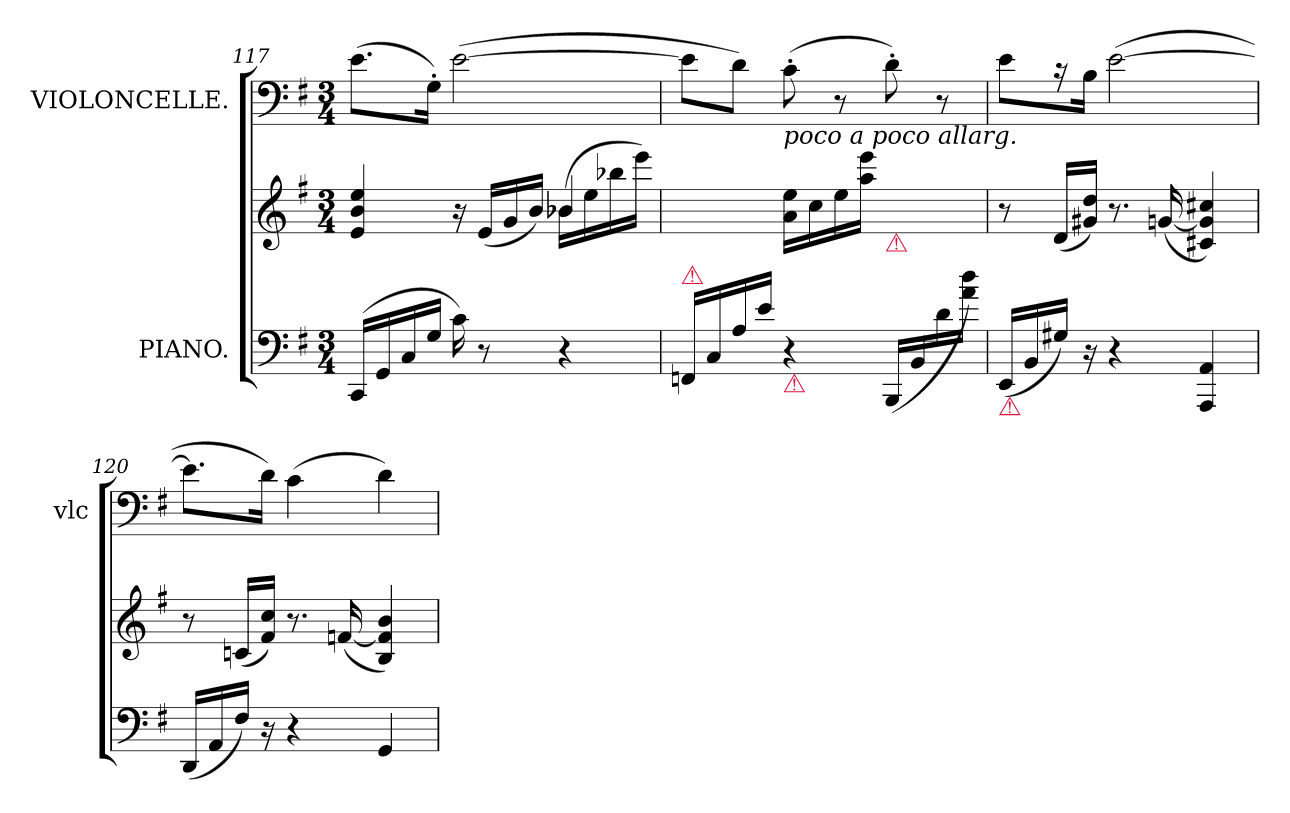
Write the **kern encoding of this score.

**kern	**kern	**kern
*part2	*part2	*part1
*staff3	*staff2	*staff1
*I"PIANO.	*	*I"VIOLONCELLE.
*	*	*I'vlc
*clefF4	*clefG2	*clefF4
*k[f#]	*k[f#]	*k[f#]
*M3/4	*M3/4	*M3/4
=117	=117	=117
*	*^	*
(16CC/LL	4e/ 4b/ 4ee/	2ryy	(8.e\L
16GG/	.	.	.
16C/	.	.	.
16G/JJ	.	.	16G'\Jk)
16c\)	16r	.	([2e\
!LO:N:vis=8	!	!	!
16r	(16e/LL	.	.
8ryy	16g/	.	.
.	16b/JJ)	.	.
4r	(16b-X\LL	4b-X/	.
.	16ee\	.	.
.	16bb-X\	.	.
.	16eee\JJ)	.	.
*	*v	*v	*
=118	=118	=118
!LO:TX:a:color=crimson:t=⚠	!	!
16FFn/LL	8ryy	8e\L]
16C/	.	.
16A/	16ryy	8d\J)
16e\JJ	16ryy	.
!	!	!LO:TX:b:i:t=poco a poco allarg.
!LO:TX:b:i:color=crimson:t=⚠	!	!
4r	16a\ 16ee\LL	(8c'\
.	16cc\	.
.	16ee\	8r
.	16aa\ 16eee\JJ	.
!LO:TX:a:color=crimson:t=⚠	!	!
(16BBB/LL	8ryy	8d'\)
16BB/	.	.
16d\	8ryy	8r
16a\ 16dd\JJ)	.	.
=119	=119	=119
!LO:TX:b:i:color=crimson:t=⚠	!	!
(16EE/LL	8r	8e\L
16BB/	.	.
16G#X/JJ)	(16d/LL	16r
16r	16g#X/ 16dd/JJ)	16B\Jk
4r	8.r	([2e\
.	(>[16gn/	.
4AAA/ 4AA/	4c#X/ 4g]/ 4cc#X/)	.
=120	=120	=120
(16DD/LL	8r	8.e\L]
16AA/	.	.
16F#/JJ)	(16cn/LL	.
16r	16f#/ 16cc/JJ)	16d\Jk)
4r	8.r	(4c\
.	(>[16fn/	.
4GG/	4B/ 4f]/ 4b/)	4d\)
=	=	=
*-	*-	*-
